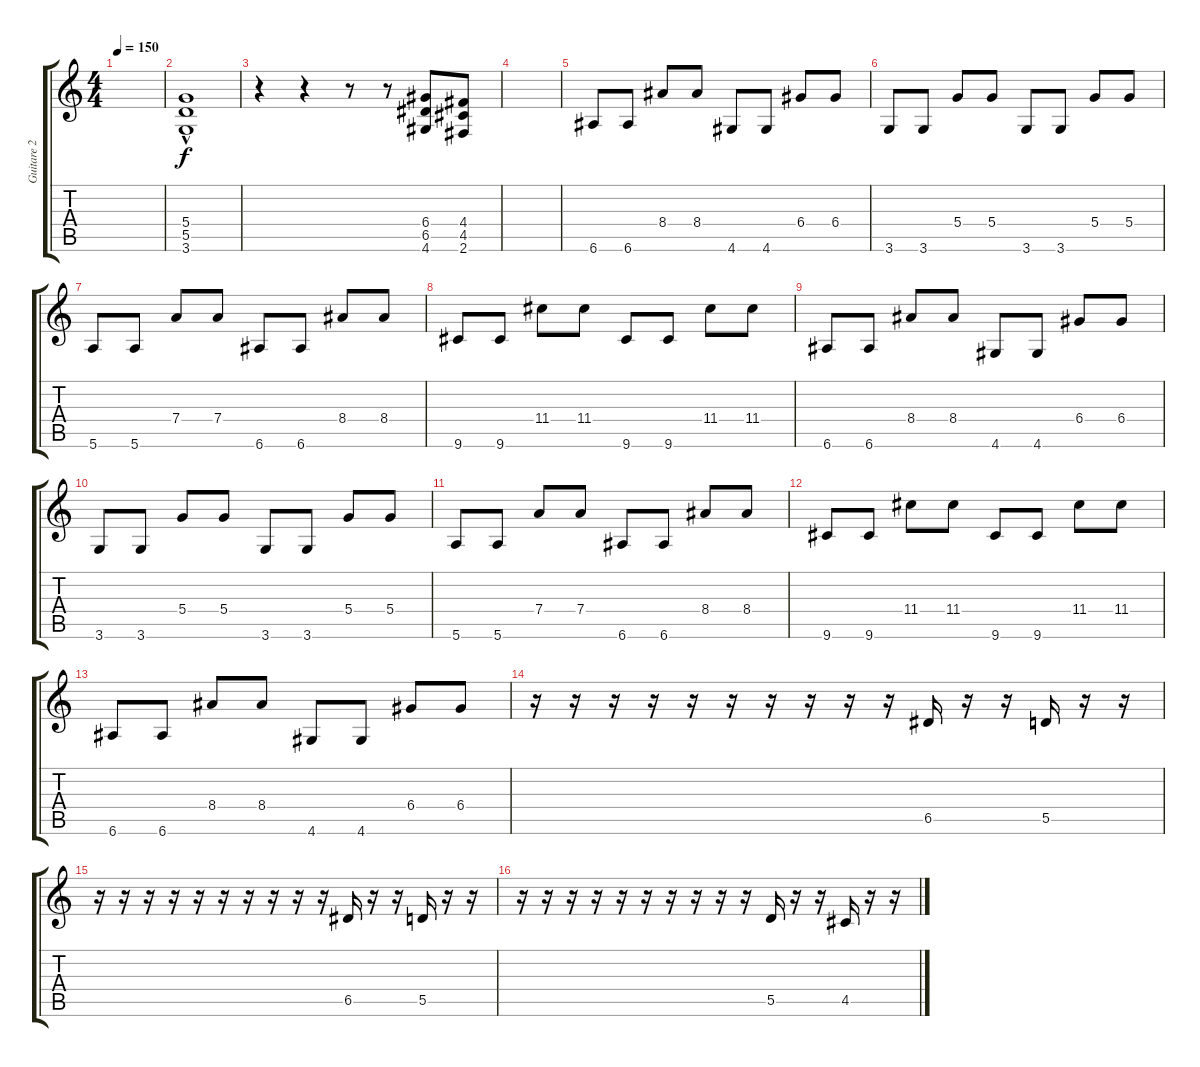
\track ("Guitare 2" "Guitare 2") {instrument distortionguitar}
\staff {score tabs}
\tuning (E4 B3 G3 D3 A2 E2) {hide}
\ts (4 4)
\tempo 150
\clef g2
\ks c
|
(5.4 5.5{hac} 3.6).1 |
r.4 r.4 r.8 r.8 (6.4 6.5 4.6).8 (4.4 4.5 2.6).8 |
|
6.6.8 6.6.8 8.4.8 8.4.8 4.6.8 4.6.8 6.4.8 6.4.8 |
3.6.8 3.6.8 5.4.8 5.4.8 3.6.8 3.6.8 5.4.8 5.4.8 |
5.6.8 5.6.8 7.4.8 7.4.8 6.6.8 6.6.8 8.4.8 8.4.8 |
9.6.8 9.6.8 11.4.8 11.4.8 9.6.8 9.6.8 11.4.8 11.4.8 |
6.6.8 6.6.8 8.4.8 8.4.8 4.6.8 4.6.8 6.4.8 6.4.8 |
3.6.8 3.6.8 5.4.8 5.4.8 3.6.8 3.6.8 5.4.8 5.4.8 |
5.6.8 5.6.8 7.4.8 7.4.8 6.6.8 6.6.8 8.4.8 8.4.8 |
9.6.8 9.6.8 11.4.8 11.4.8 9.6.8 9.6.8 11.4.8 11.4.8 |
6.6.8 6.6.8 8.4.8 8.4.8 4.6.8 4.6.8 6.4.8 6.4.8 |
r.16 r.16 r.16 r.16 r.16 r.16 r.16 r.16 r.16 r.16 6.5.16 r.16 r.16 5.5.16 r.16 r.16 |
r.16 r.16 r.16 r.16 r.16 r.16 r.16 r.16 r.16 r.16 6.5.16 r.16 r.16 5.5.16 r.16 r.16 |
r.16 r.16 r.16 r.16 r.16 r.16 r.16 r.16 r.16 r.16 5.5.16 r.16 r.16 4.5.16 r.16 r.16
